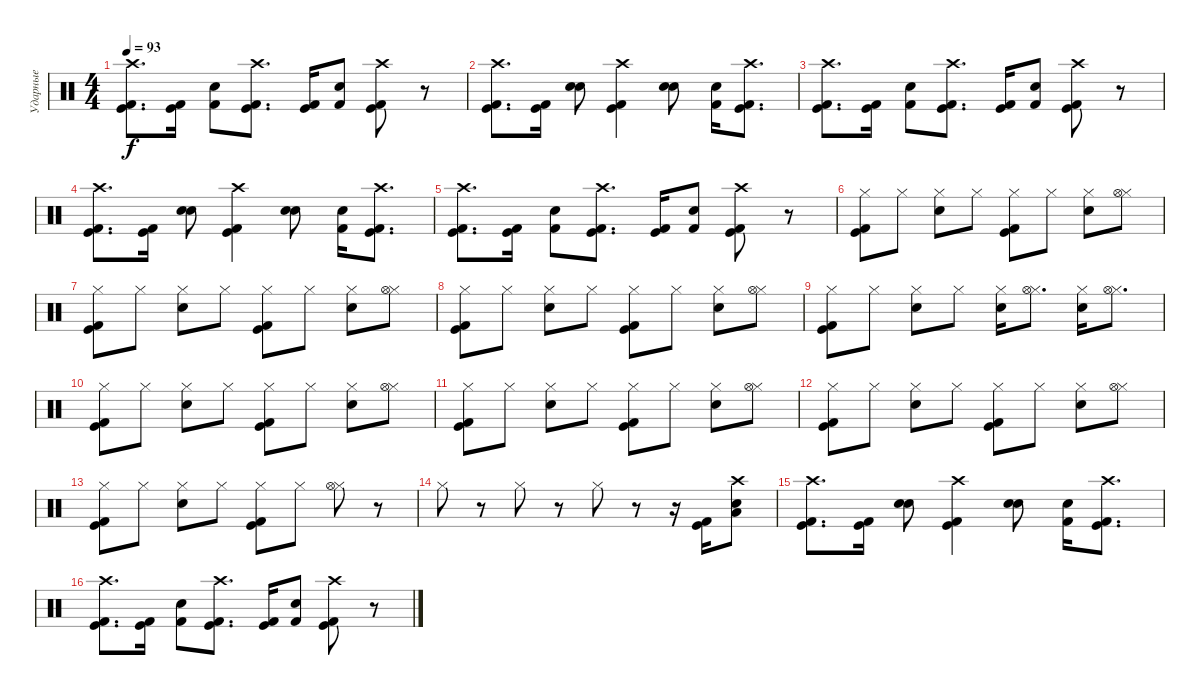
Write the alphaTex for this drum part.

\track ("Ударные" "Ударные") {instrument percussion}
\staff {score}
\articulation defaults
\ts (4 4)
\tempo 93
\clef neutral
\ks c
("Crash high (hit)" "Kick (hit) 2" "Kick (hit)").8{d dy f} ("Kick (hit) 2" "Kick (hit)").16 ("Electric Snare (hit)" "Kick (hit) 2").8 ("Crash high (hit)" "Kick (hit) 2" "Kick (hit)").8{d} ("Kick (hit) 2" "Kick (hit)").16 ("Electric Snare (hit)" "Kick (hit) 2").8 ("Crash high (hit)" "Kick (hit) 2" "Kick (hit)").8 r.8 |
("Crash high (hit)" "Kick (hit) 2" "Kick (hit)").8{d} ("Kick (hit) 2" "Kick (hit)").16 ("Snare (hit) 2" "Snare (hit) 2").8 ("Crash high (hit)" "Kick (hit) 2" "Kick (hit)").4 ("Snare (hit) 2" "Snare (hit) 2").8 ("Electric Snare (hit)" "Kick (hit) 2").16 ("Crash high (hit)" "Kick (hit) 2" "Kick (hit)").8{d} |
("Crash high (hit)" "Kick (hit) 2" "Kick (hit)").8{d} ("Kick (hit) 2" "Kick (hit)").16 ("Electric Snare (hit)" "Kick (hit) 2").8 ("Crash high (hit)" "Kick (hit) 2" "Kick (hit)").8{d} ("Kick (hit) 2" "Kick (hit)").16 ("Electric Snare (hit)" "Kick (hit) 2").8 ("Crash high (hit)" "Kick (hit) 2" "Kick (hit)").8 r.8 |
("Crash high (hit)" "Kick (hit) 2" "Kick (hit)").8{d} ("Kick (hit) 2" "Kick (hit)").16 ("Snare (hit) 2" "Snare (hit) 2").8 ("Crash high (hit)" "Kick (hit) 2" "Kick (hit)").4 ("Snare (hit) 2" "Snare (hit) 2").8 ("Electric Snare (hit)" "Kick (hit) 2").16 ("Crash high (hit)" "Kick (hit) 2" "Kick (hit)").8{d} |
("Crash high (hit)" "Kick (hit) 2" "Kick (hit)").8{d} ("Kick (hit) 2" "Kick (hit)").16 ("Electric Snare (hit)" "Kick (hit) 2").8 ("Crash high (hit)" "Kick (hit) 2" "Kick (hit)").8{d} ("Kick (hit) 2" "Kick (hit)").16 ("Electric Snare (hit)" "Kick (hit) 2").8 ("Crash high (hit)" "Kick (hit) 2" "Kick (hit)").8 r.8 |
("Hi-Hat (closed)" "Kick (hit) 2" "Kick (hit)").8 "Hi-Hat (closed)".8 ("Hi-Hat (closed)" "Snare (hit) 2").8 "Hi-Hat (closed)".8 ("Hi-Hat (closed)" "Kick (hit) 2" "Kick (hit)").8 "Hi-Hat (closed)".8 ("Hi-Hat (closed)" "Snare (hit) 2").8 ("Hi-Hat (closed)" "Hi-Hat (open)").8 |
("Hi-Hat (closed)" "Kick (hit) 2" "Kick (hit)").8 "Hi-Hat (closed)".8 ("Hi-Hat (closed)" "Snare (hit) 2").8 "Hi-Hat (closed)".8 ("Hi-Hat (closed)" "Kick (hit) 2" "Kick (hit)").8 "Hi-Hat (closed)".8 ("Hi-Hat (closed)" "Snare (hit) 2").8 ("Hi-Hat (closed)" "Hi-Hat (open)").8 |
("Hi-Hat (closed)" "Kick (hit) 2" "Kick (hit)").8 "Hi-Hat (closed)".8 ("Hi-Hat (closed)" "Snare (hit) 2").8 "Hi-Hat (closed)".8 ("Hi-Hat (closed)" "Kick (hit) 2" "Kick (hit)").8 "Hi-Hat (closed)".8 ("Hi-Hat (closed)" "Snare (hit) 2").8 ("Hi-Hat (closed)" "Hi-Hat (open)").8 |
("Hi-Hat (closed)" "Kick (hit) 2" "Kick (hit)").8 "Hi-Hat (closed)".8 ("Hi-Hat (closed)" "Snare (hit) 2").8 "Hi-Hat (closed)".8 ("Hi-Hat (closed)" "Snare (hit) 2").16 ("Hi-Hat (closed)" "Hi-Hat (open)").8{d} ("Hi-Hat (closed)" "Snare (hit) 2").16 ("Hi-Hat (closed)" "Hi-Hat (open)").8{d} |
("Hi-Hat (closed)" "Kick (hit) 2" "Kick (hit)").8 "Hi-Hat (closed)".8 ("Hi-Hat (closed)" "Snare (hit) 2").8 "Hi-Hat (closed)".8 ("Hi-Hat (closed)" "Kick (hit) 2" "Kick (hit)").8 "Hi-Hat (closed)".8 ("Hi-Hat (closed)" "Snare (hit) 2").8 ("Hi-Hat (closed)" "Hi-Hat (open)").8 |
("Hi-Hat (closed)" "Kick (hit) 2" "Kick (hit)").8 "Hi-Hat (closed)".8 ("Hi-Hat (closed)" "Snare (hit) 2").8 "Hi-Hat (closed)".8 ("Hi-Hat (closed)" "Kick (hit) 2" "Kick (hit)").8 "Hi-Hat (closed)".8 ("Hi-Hat (closed)" "Snare (hit) 2").8 ("Hi-Hat (closed)" "Hi-Hat (open)").8 |
("Hi-Hat (closed)" "Kick (hit) 2" "Kick (hit)").8 "Hi-Hat (closed)".8 ("Hi-Hat (closed)" "Snare (hit) 2").8 "Hi-Hat (closed)".8 ("Hi-Hat (closed)" "Kick (hit) 2" "Kick (hit)").8 "Hi-Hat (closed)".8 ("Hi-Hat (closed)" "Snare (hit) 2").8 ("Hi-Hat (closed)" "Hi-Hat (open)").8 |
("Hi-Hat (closed)" "Kick (hit) 2" "Kick (hit)").8 "Hi-Hat (closed)".8 ("Hi-Hat (closed)" "Snare (hit) 2").8 "Hi-Hat (closed)".8 ("Hi-Hat (closed)" "Kick (hit) 2" "Kick (hit)").8 "Hi-Hat (closed)".8 ("Hi-Hat (closed)" "Hi-Hat (open)").8 r.8 |
"Hi-Hat (closed)".8 r.8 "Hi-Hat (closed)".8 r.8 "Hi-Hat (closed)".8 r.8 r.16 ("Kick (hit) 2" "Kick (hit)").16 ("Crash high (hit)" "Snare (hit) 2" "Low Floor Tom (hit)").8 |
("Crash high (hit)" "Kick (hit) 2" "Kick (hit)").8{d} ("Kick (hit) 2" "Kick (hit)").16 ("Snare (hit) 2" "Snare (hit) 2").8 ("Crash high (hit)" "Kick (hit) 2" "Kick (hit)").4 ("Snare (hit) 2" "Snare (hit) 2").8 ("Electric Snare (hit)" "Kick (hit) 2").16 ("Crash high (hit)" "Kick (hit) 2" "Kick (hit)").8{d} |
("Crash high (hit)" "Kick (hit) 2" "Kick (hit)").8{d} ("Kick (hit) 2" "Kick (hit)").16 ("Electric Snare (hit)" "Kick (hit) 2").8 ("Crash high (hit)" "Kick (hit) 2" "Kick (hit)").8{d} ("Kick (hit) 2" "Kick (hit)").16 ("Electric Snare (hit)" "Kick (hit) 2").8 ("Crash high (hit)" "Kick (hit) 2" "Kick (hit)").8 r.8
